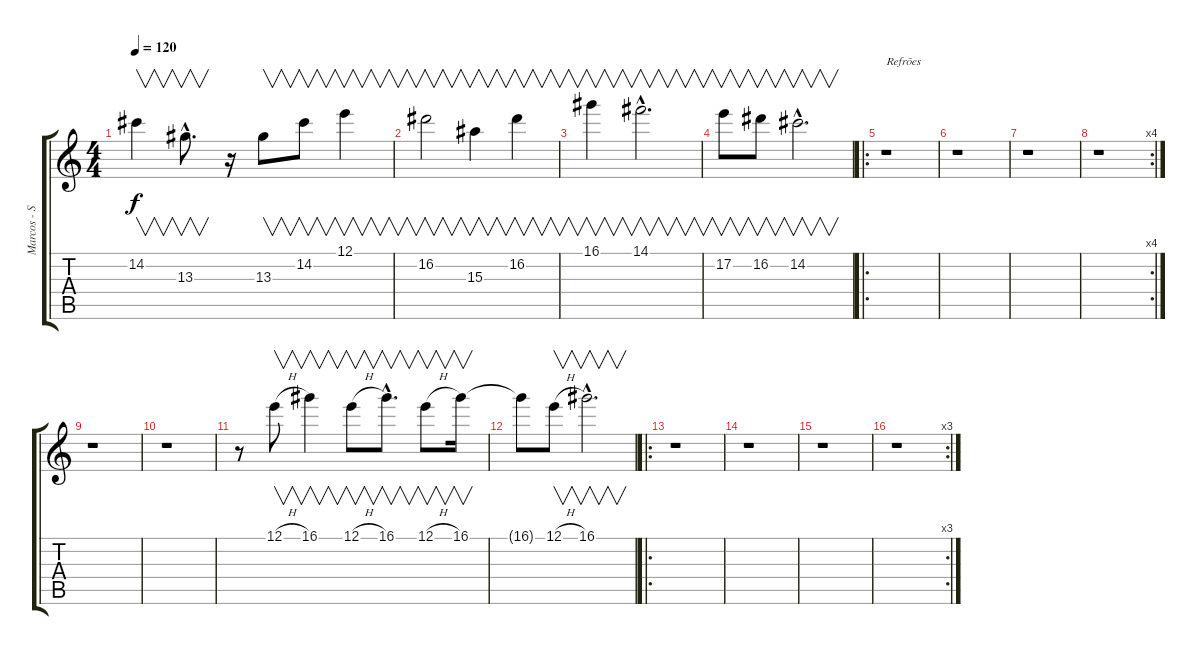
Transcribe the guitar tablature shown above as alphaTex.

\track ("Marcos - Solos" "Marcos - S") {instrument distortionguitar}
\staff {score tabs}
\tuning (E4 B3 G3 D3 A2 E2) {hide}
\ts (4 4)
\tempo 120
\clef g2
\ks c
14.2.4{v dy f} 13.3{hac}.8{v d} r.16 13.3.8{v} 14.2.8{v} 12.1.4{v} |
16.2.2{v} 15.3.4{v} 16.2.4{v} |
16.1.4{v} 14.1{hac}.2{v d} |
17.2.8{v} 16.2.8{v} 14.2{hac}.2{v d} |
\ro
r.1{txt "Refrões"} |
r.1 |
r.1 |
\rc 4
r.1 |
r.1 |
r.1 |
r.8 12.1{h}.8{v} 16.1.4{v} 12.1{h}.8{v} 16.1{hac}.8{v d} 12.1{h}.8{v} 16.1.16{v} |
16.1{t}.8 12.1{h}.8{v} 16.1{hac}.2{v d} |
\ro
r.1 |
r.1 |
r.1 |
\rc 3
r.1
